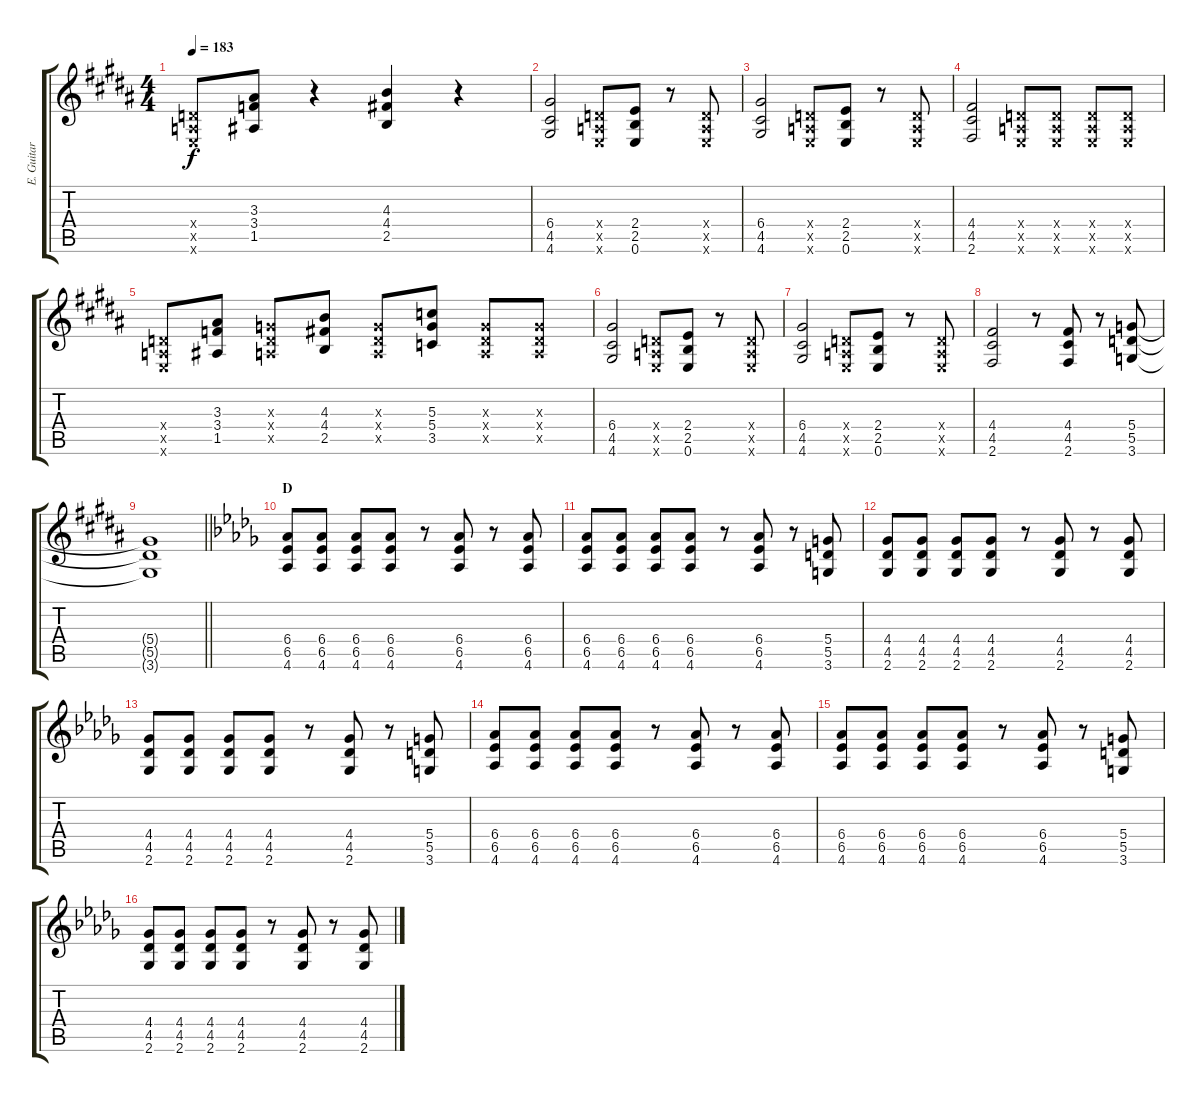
\track ("E. Guitar I" "E. Guitar ") {instrument overdrivenguitar}
\staff {score tabs}
\tuning (E4 B3 G3 D3 A2 E2) {hide}
\ts (4 4)
\tempo 183
\clef g2
\ks b
(0.4{x} 0.5{x} 0.6{x}).8{dy f} (3.3 3.4 1.5).8 r.4 (4.3 4.4 2.5).4 r.4 |
(6.4 4.5 4.6).2 (0.4{x} 0.5{x} 0.6{x}).8 (2.4 2.5 0.6).8 r.8 (0.4{x} 0.5{x} 0.6{x}).8 |
(6.4 4.5 4.6).2 (0.4{x} 0.5{x} 0.6{x}).8 (2.4 2.5 0.6).8 r.8 (0.4{x} 0.5{x} 0.6{x}).8 |
(4.4 4.5 2.6).2 (0.4{x} 0.5{x} 0.6{x}).8 (0.4{x} 0.5{x} 0.6{x}).8 (0.4{x} 0.5{x} 0.6{x}).8 (0.4{x} 0.5{x} 0.6{x}).8 |
(0.4{x} 0.5{x} 0.6{x}).8 (3.3 3.4 1.5).8 (0.3{x} 0.4{x} 0.5{x}).8 (4.3 4.4 2.5).8 (0.3{x} 0.4{x} 0.5{x}).8 (5.3 5.4 3.5).8 (0.3{x} 0.4{x} 0.5{x}).8 (0.3{x} 0.4{x} 0.5{x}).8 |
(6.4 4.5 4.6).2 (0.4{x} 0.5{x} 0.6{x}).8 (2.4 2.5 0.6).8 r.8 (0.4{x} 0.5{x} 0.6{x}).8 |
(6.4 4.5 4.6).2 (0.4{x} 0.5{x} 0.6{x}).8 (2.4 2.5 0.6).8 r.8 (0.4{x} 0.5{x} 0.6{x}).8 |
(4.4 4.5 2.6).2 r.8 (4.4 4.5 2.6).8 r.8 (5.4 5.5 3.6).8 |
\barLineRight lightlight
(5.4{t} 5.5{t} 3.6{t}).1 |
\section ("" "D")
\ks db
(6.4 6.5 4.6).8 (6.4 6.5 4.6).8 (6.4 6.5 4.6).8 (6.4 6.5 4.6).8 r.8 (6.4 6.5 4.6).8 r.8 (6.4 6.5 4.6).8 |
(6.4 6.5 4.6).8 (6.4 6.5 4.6).8 (6.4 6.5 4.6).8 (6.4 6.5 4.6).8 r.8 (6.4 6.5 4.6).8 r.8 (5.4 5.5 3.6).8 |
(4.4 4.5 2.6).8 (4.4 4.5 2.6).8 (4.4 4.5 2.6).8 (4.4 4.5 2.6).8 r.8 (4.4 4.5 2.6).8 r.8 (4.4 4.5 2.6).8 |
(4.4 4.5 2.6).8 (4.4 4.5 2.6).8 (4.4 4.5 2.6).8 (4.4 4.5 2.6).8 r.8 (4.4 4.5 2.6).8 r.8 (5.4 5.5 3.6).8 |
(6.4 6.5 4.6).8 (6.4 6.5 4.6).8 (6.4 6.5 4.6).8 (6.4 6.5 4.6).8 r.8 (6.4 6.5 4.6).8 r.8 (6.4 6.5 4.6).8 |
(6.4 6.5 4.6).8 (6.4 6.5 4.6).8 (6.4 6.5 4.6).8 (6.4 6.5 4.6).8 r.8 (6.4 6.5 4.6).8 r.8 (5.4 5.5 3.6).8 |
(4.4 4.5 2.6).8 (4.4 4.5 2.6).8 (4.4 4.5 2.6).8 (4.4 4.5 2.6).8 r.8 (4.4 4.5 2.6).8 r.8 (4.4 4.5 2.6).8
